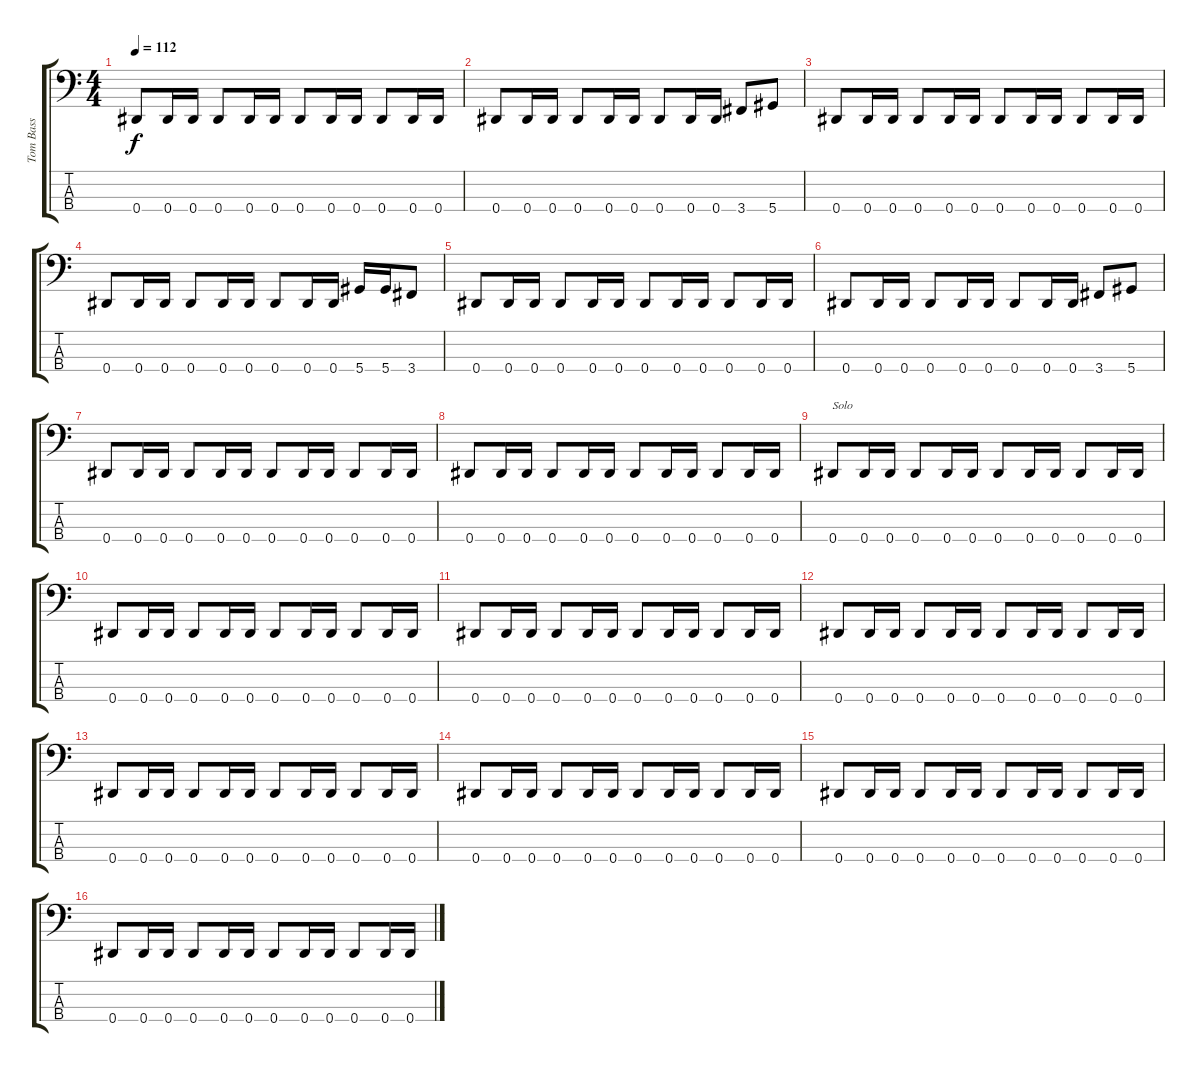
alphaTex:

\track ("Tom Bass" "Tom Bass") {instrument slapbass2}
\staff {score tabs}
\tuning (Gb2 Db2 Ab1 Eb1) {hide}
\ts (4 4)
\tempo 112
\clef f4
\ks c
0.4.8{dy f} 0.4.16 0.4.16 0.4.8 0.4.16 0.4.16 0.4.8 0.4.16 0.4.16 0.4.8 0.4.16 0.4.16 |
0.4.8 0.4.16 0.4.16 0.4.8 0.4.16 0.4.16 0.4.8 0.4.16 0.4.16 3.4.8 5.4.8 |
0.4.8 0.4.16 0.4.16 0.4.8 0.4.16 0.4.16 0.4.8 0.4.16 0.4.16 0.4.8 0.4.16 0.4.16 |
0.4.8 0.4.16 0.4.16 0.4.8 0.4.16 0.4.16 0.4.8 0.4.16 0.4.16 5.4.16 5.4.16 3.4.8 |
0.4.8 0.4.16 0.4.16 0.4.8 0.4.16 0.4.16 0.4.8 0.4.16 0.4.16 0.4.8 0.4.16 0.4.16 |
0.4.8 0.4.16 0.4.16 0.4.8 0.4.16 0.4.16 0.4.8 0.4.16 0.4.16 3.4.8 5.4.8 |
0.4.8 0.4.16 0.4.16 0.4.8 0.4.16 0.4.16 0.4.8 0.4.16 0.4.16 0.4.8 0.4.16 0.4.16 |
0.4.8 0.4.16 0.4.16 0.4.8 0.4.16 0.4.16 0.4.8 0.4.16 0.4.16 0.4.8 0.4.16 0.4.16 |
0.4.8{txt "Solo"} 0.4.16 0.4.16 0.4.8 0.4.16 0.4.16 0.4.8 0.4.16 0.4.16 0.4.8 0.4.16 0.4.16 |
0.4.8 0.4.16 0.4.16 0.4.8 0.4.16 0.4.16 0.4.8 0.4.16 0.4.16 0.4.8 0.4.16 0.4.16 |
0.4.8 0.4.16 0.4.16 0.4.8 0.4.16 0.4.16 0.4.8 0.4.16 0.4.16 0.4.8 0.4.16 0.4.16 |
0.4.8 0.4.16 0.4.16 0.4.8 0.4.16 0.4.16 0.4.8 0.4.16 0.4.16 0.4.8 0.4.16 0.4.16 |
0.4.8 0.4.16 0.4.16 0.4.8 0.4.16 0.4.16 0.4.8 0.4.16 0.4.16 0.4.8 0.4.16 0.4.16 |
0.4.8 0.4.16 0.4.16 0.4.8 0.4.16 0.4.16 0.4.8 0.4.16 0.4.16 0.4.8 0.4.16 0.4.16 |
0.4.8 0.4.16 0.4.16 0.4.8 0.4.16 0.4.16 0.4.8 0.4.16 0.4.16 0.4.8 0.4.16 0.4.16 |
0.4.8 0.4.16 0.4.16 0.4.8 0.4.16 0.4.16 0.4.8 0.4.16 0.4.16 0.4.8 0.4.16 0.4.16
